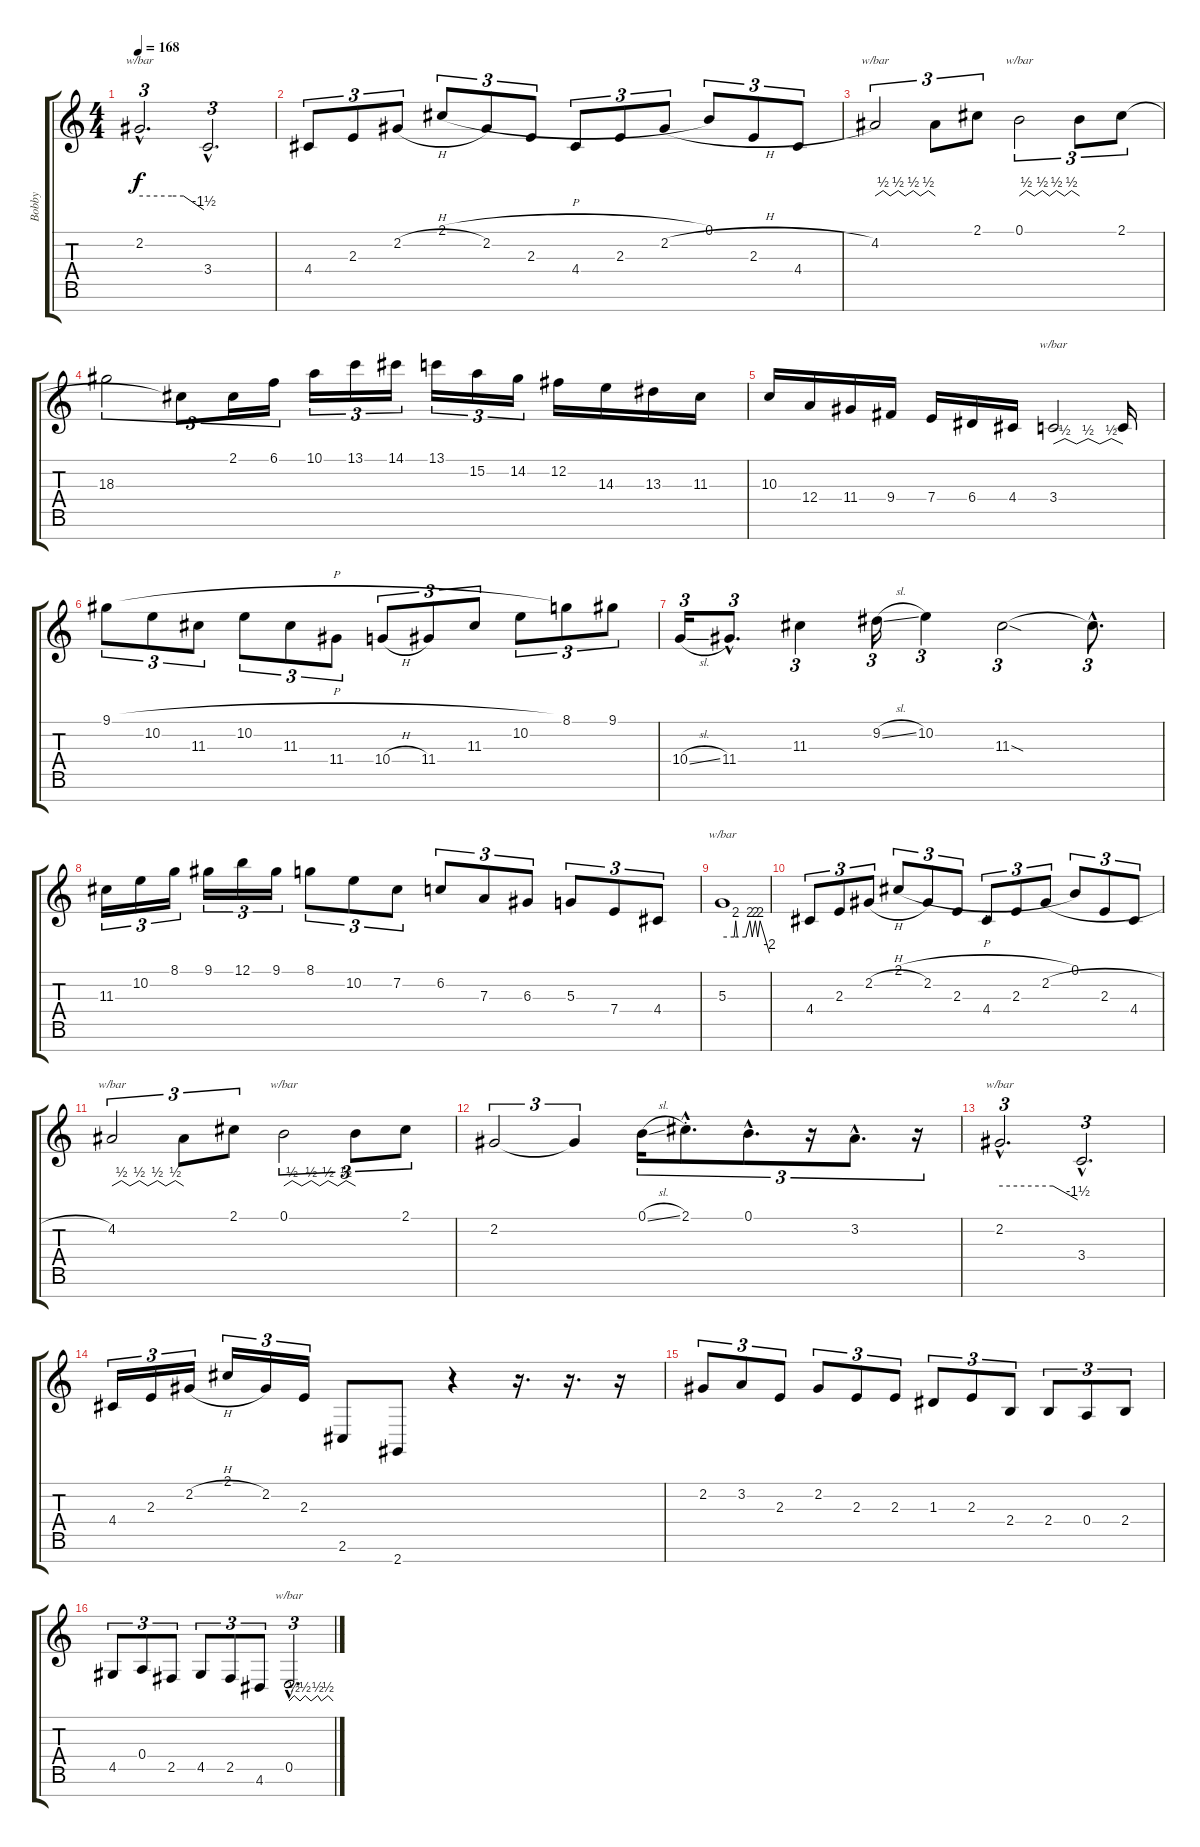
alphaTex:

\track ("Bobby" "Bobby") {instrument flute}
\staff {score tabs}
\tuning (B4 Gb4 D4 A3 E3 B2 Gb2) {hide}
\ts (4 4)
\tempo 168
\clef g2
\ks c
2.2{hac}.2{d tu (3 2) tbe (custom default 0 0 30 0 41 0 60 -6) dy f} 3.4{hac}.2{d tu (3 2)} |
4.4.8{tu (3 2)} 2.3.8{tu (3 2)} 2.2{h}.8{tu (3 2)} 2.1{h}.8{tu (3 2)} 2.2.8{tu (3 2)} 2.3.8{tu (3 2)} 4.4.8{tu (3 2)} 2.3.8{tu (3 2)} 2.2{h}.8{tu (3 2)} 0.1.8{tu (3 2)} 2.3.8{tu (3 2)} 4.4.8{tu (3 2)} |
4.2.2{tu (3 2) tbe (custom default 0 0 8 2 15 0 23 2 30 0 38 2 45 0 53 2 60 0)} 4.2{t}.8{tu (3 2)} 2.1.8{tu (3 2)} 0.1.2{tu (3 2) tbe (custom default 0 0 7 2 15 0 23 2 30 0 37 2 45 0 52 2 60 0)} 0.1{t}.8{tu (3 2)} 2.1.8{tu (3 2)} |
18.3.2{tu (3 2)} 2.1{t}.8{tu (3 2)} 2.1.16{tu (3 2)} 6.1.16{tu (3 2)} 10.1.16{tu (3 2)} 13.1.16{tu (3 2)} 14.1.16{tu (3 2)} 13.1.16{tu (3 2)} 15.2.16{tu (3 2)} 14.2.16{tu (3 2)} 12.2.16 14.3.16 13.3.16 11.3.16 |
10.3.16 12.4.16 11.4.16 9.4.16 7.4.16 6.4.16 4.4.16 3.4.2{tbe (custom default 0 0 10 2 20 0 30 2 40 0 50 2 60 0)} 3.4{t}.16 |
9.1{h}.8{tu (3 2)} 10.2.8{tu (3 2)} 11.3.8{tu (3 2)} 10.2.8{tu (3 2)} 11.3.8{tu (3 2)} 11.4.8{tu (3 2)} 10.4{h}.8{tu (3 2)} 11.4.8{tu (3 2)} 11.3.8{tu (3 2)} 10.2.8{tu (3 2)} 8.1.8{tu (3 2)} 9.1.8{tu (3 2)} |
10.4{sl}.16{tu (3 2)} 11.4{hac}.8{d tu (3 2)} 11.3.4{tu (3 2)} 9.2{sl}.16{tu (3 2)} 10.2.4{tu (3 2)} 11.3{sod}.2{tu (3 2)} 11.3{hac t}.8{d tu (3 2)} |
11.3.16{tu (3 2)} 10.2.16{tu (3 2)} 8.1.16{tu (3 2)} 9.1.16{tu (3 2)} 12.1.16{tu (3 2)} 9.1.16{tu (3 2)} 8.1.8{tu (3 2)} 10.2.8{tu (3 2)} 7.2.8{tu (3 2)} 6.2.8{tu (3 2)} 7.3.8{tu (3 2)} 6.3.8{tu (3 2)} 5.3.8{tu (3 2)} 7.4.8{tu (3 2)} 4.4.8{tu (3 2)} |
5.3.1{tbe (custom default 0 0 15 0 17 8 19 0 30 0 35 8 38 0 42 8 45 0 48 8 60 -8)} |
4.4.8{tu (3 2)} 2.3.8{tu (3 2)} 2.2{h}.8{tu (3 2)} 2.1{h}.8{tu (3 2)} 2.2.8{tu (3 2)} 2.3.8{tu (3 2)} 4.4.8{tu (3 2)} 2.3.8{tu (3 2)} 2.2{h}.8{tu (3 2)} 0.1.8{tu (3 2)} 2.3.8{tu (3 2)} 4.4.8{tu (3 2)} |
4.2.2{tu (3 2) tbe (custom default 0 0 8 2 15 0 23 2 30 0 38 2 45 0 53 2 60 0)} 4.2{t}.8{tu (3 2)} 2.1.8{tu (3 2)} 0.1.2{tu (3 2) tbe (custom default 0 0 7 2 15 0 23 2 30 0 37 2 45 0 52 2 60 0)} 0.1{t}.8{tu (3 2)} 2.1.8{tu (3 2)} |
2.2.2{tu (3 2)} 2.2{t}.4{tu (3 2)} 0.1{sl}.16{tu (3 2)} 2.1{hac st}.8{d tu (3 2)} 0.1{hac}.8{d tu (3 2)} r.16{tu (3 2)} 3.2{hac}.8{d tu (3 2)} r.16{tu (3 2)} |
2.2{hac}.2{d tu (3 2) tbe (custom default 0 0 30 0 41 0 60 -6)} 3.4{hac}.2{d tu (3 2)} |
4.4.16{tu (3 2)} 2.3.16{tu (3 2)} 2.2{h}.16{tu (3 2)} 2.1.16{tu (3 2)} 2.2.16{tu (3 2)} 2.3.16{tu (3 2)} 2.6.8 2.7.8 r.4 r.16{d} r.16{d} r.16 |
2.2.8{tu (3 2)} 3.2.8{tu (3 2)} 2.3.8{tu (3 2)} 2.2.8{tu (3 2)} 2.3.8{tu (3 2)} 2.3.8{tu (3 2)} 1.3.8{tu (3 2)} 2.3.8{tu (3 2)} 2.4.8{tu (3 2)} 2.4.8{tu (3 2)} 0.4.8{tu (3 2)} 2.4.8{tu (3 2)} |
4.5.8{tu (3 2)} 0.4.8{tu (3 2)} 2.5.8{tu (3 2)} 4.5.8{tu (3 2)} 2.5.8{tu (3 2)} 4.6.8{tu (3 2)} 0.5{hac}.2{d tu (3 2) tbe (custom default 0 0 7 2 15 0 22 2 30 0 39 2 44 0 53 2 60 0)}
